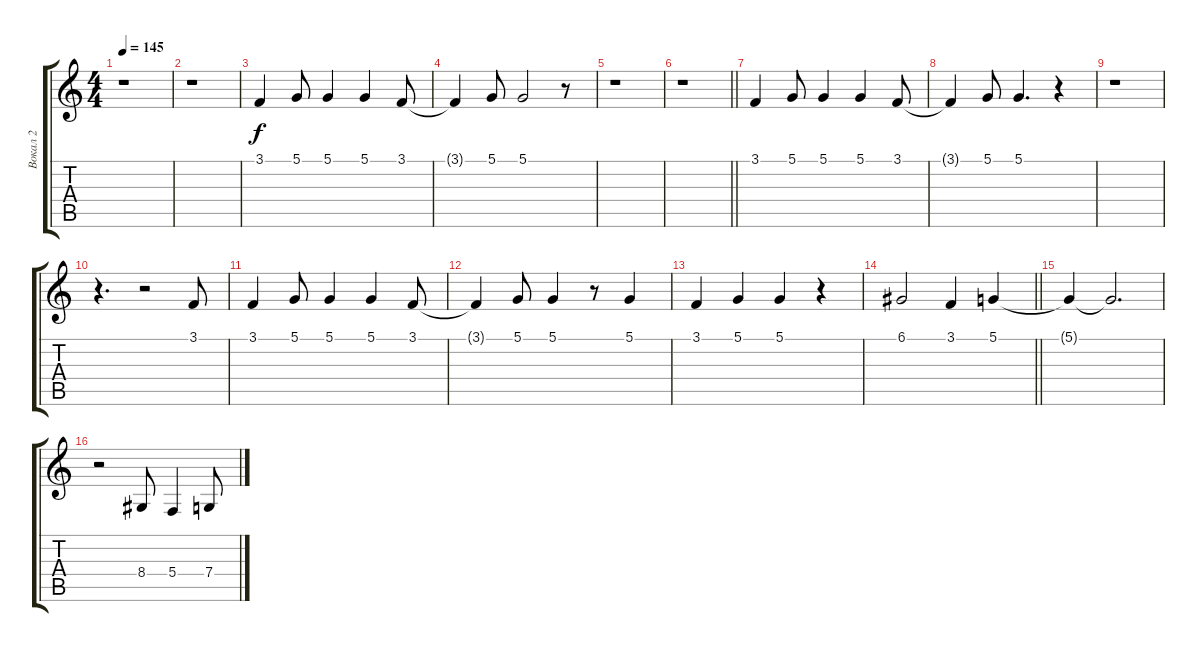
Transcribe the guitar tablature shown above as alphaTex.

\track ("Вокал 2" "Вокал 2") {instrument englishhorn}
\staff {score tabs}
\tuning (D4 A3 F3 C3 G2 D2) {hide}
\ts (4 4)
\tempo 145
\clef g2
\ks c
r.1{dy f} |
r.1 |
3.1.4 5.1.8 5.1.4 5.1.4 3.1.8 |
3.1{t}.4 5.1.8 5.1.2 r.8 |
r.1 |
\barLineRight lightlight
r.1 |
3.1.4 5.1.8 5.1.4 5.1.4 3.1.8 |
3.1{t}.4 5.1.8 5.1.4{d} r.4 |
r.1 |
r.4{d} r.2 3.1.8 |
3.1.4 5.1.8 5.1.4 5.1.4 3.1.8 |
3.1{t}.4 5.1.8 5.1.4 r.8 5.1.4 |
3.1.4 5.1.4 5.1.4 r.4 |
\barLineRight lightlight
6.1.2 3.1.4 5.1.4 |
\section ("" "")
5.1{t}.4 5.1{t}.2{d} |
r.2{volume 10} 8.4.8 5.4.4 7.4.8
